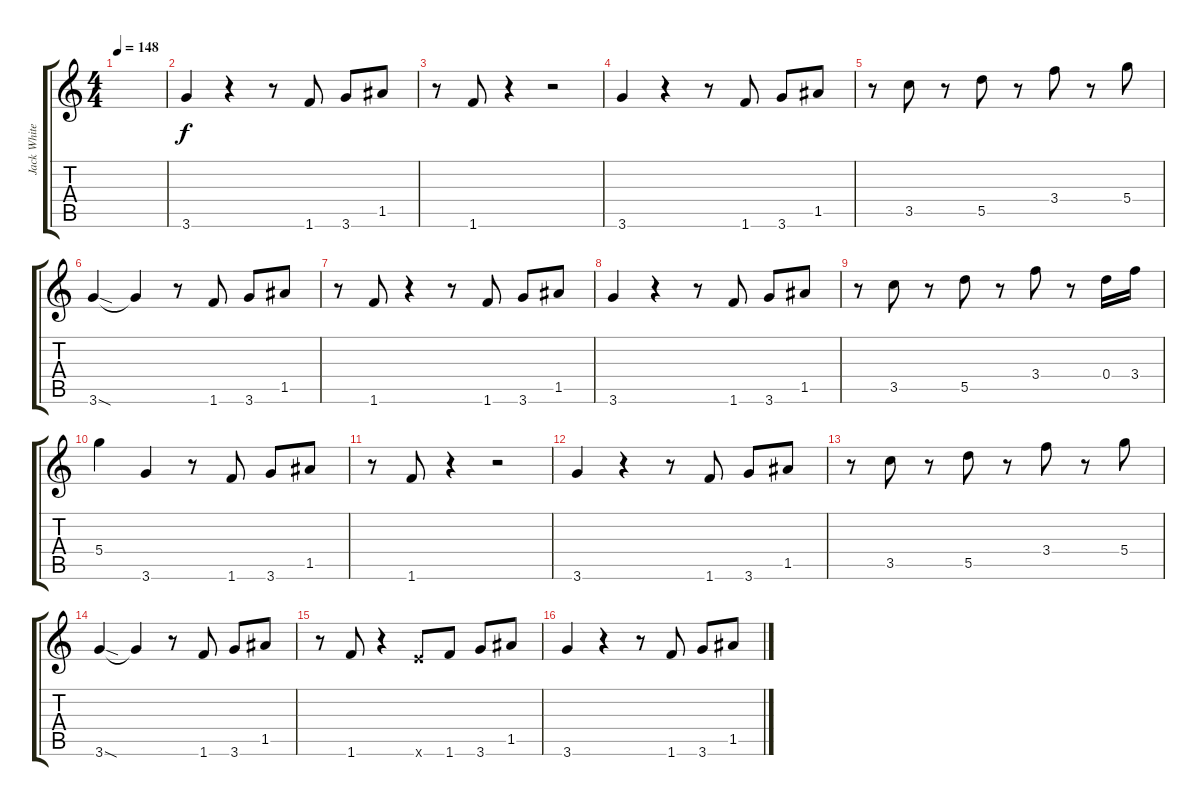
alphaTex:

\track ("Jack White Octaver High" "Jack White") {instrument distortionguitar}
\staff {score tabs}
\tuning (E5 B4 G4 D4 A3 E3) {hide}
\ts (4 4)
\tempo 148
\clef g2
\ks c
|
3.6.4 r.4 r.8 1.6.8 3.6.8 1.5.8 |
r.8 1.6.8 r.4 r.2 |
3.6.4 r.4 r.8 1.6.8 3.6.8 1.5.8 |
r.8 3.5.8 r.8 5.5.8 r.8 3.4.8 r.8 5.4.8 |
3.6{sod}.4 3.6{t}.4 r.8 1.6.8 3.6.8 1.5.8 |
r.8 1.6.8 r.4 r.8 1.6.8 3.6.8 1.5.8 |
3.6.4 r.4 r.8 1.6.8 3.6.8 1.5.8 |
r.8 3.5.8 r.8 5.5.8 r.8 3.4.8 r.8 0.4.16 3.4.16 |
5.4.4 3.6.4 r.8 1.6.8 3.6.8 1.5.8 |
r.8 1.6.8 r.4 r.2 |
3.6.4 r.4 r.8 1.6.8 3.6.8 1.5.8 |
r.8 3.5.8 r.8 5.5.8 r.8 3.4.8 r.8 5.4.8 |
3.6{sod}.4 3.6{t}.4 r.8 1.6.8 3.6.8 1.5.8 |
r.8 1.6.8 r.4 0.6{x}.8 1.6.8 3.6.8 1.5.8 |
3.6.4 r.4 r.8 1.6.8 3.6.8 1.5.8
